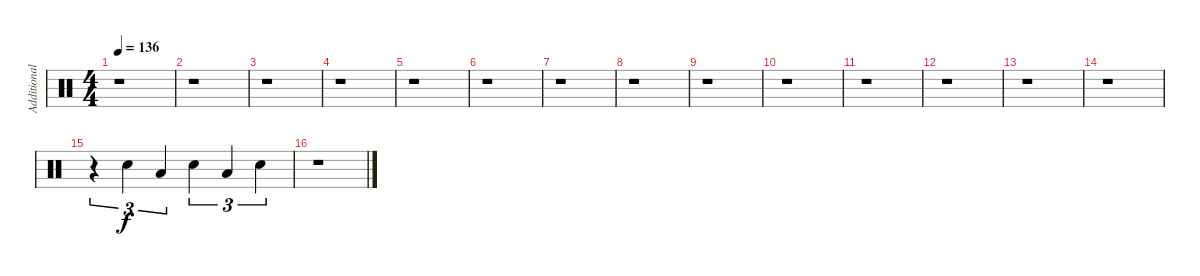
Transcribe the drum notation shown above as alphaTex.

\track ("Additional Drums" "Additional") {instrument percussion}
\staff {score}
\articulation defaults
\ts (4 4)
\tempo 136
\clef neutral
\ks c
r.1{dy f} |
r.1 |
r.1 |
r.1 |
r.1 |
r.1 |
r.1 |
r.1 |
r.1 |
r.1 |
r.1 |
r.1 |
r.1 |
r.1 |
r.4{tu (3 2)} "Snare (hit) 2".4{tu (3 2)} "Low Tom (hit)".4{tu (3 2)} "Snare (hit) 2".4{tu (3 2)} "Low Tom (hit)".4{tu (3 2)} "Snare (hit) 2".4{tu (3 2)} |
r.1
